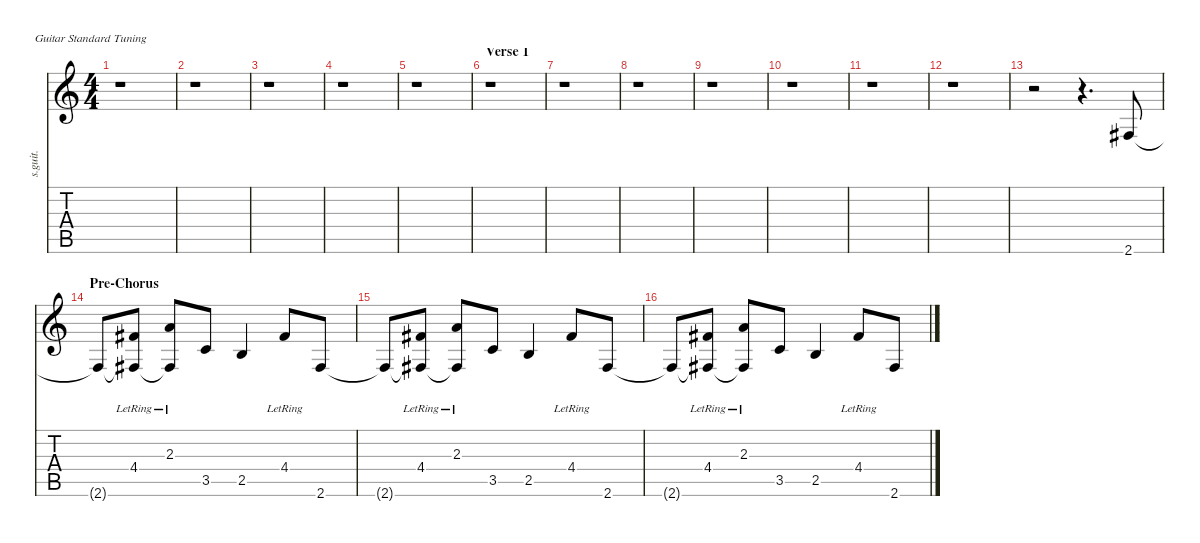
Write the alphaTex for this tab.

\defaultSystemsLayout 4
\hideDynamics
\bracketExtendMode nobrackets
\track ("Acoustic Guitar" "s.guit.") {instrument acousticguitarnylon}
\staff {score tabs}
\tuning (E4 B3 G3 D3 A2 E2)
\ts (4 4)
\tempo (124 hide)
\clef g2
\ks c
r.1{dy p} |
r.1 |
r.1 |
r.1 |
r.1 |
\section ("" "Verse 1")
r.1 |
r.1 |
r.1 |
r.1 |
r.1 |
r.1 |
r.1 |
r.2 r.4{d} 2.6{acc #}.8{lyrics (0 "") lyrics (1 "") lyrics (2 "") lyrics (3 "") lyrics (4 "")} |
\section ("" "Pre-Chorus")
2.6{t acc #}.8{lyrics (0 "") lyrics (1 "") lyrics (2 "") lyrics (3 "") lyrics (4 "")} (4.4{lr acc #} 2.6{lr t acc #}).8{lyrics (0 "") lyrics (1 "") lyrics (2 "") lyrics (3 "") lyrics (4 "")} (2.3{lr} 2.6{lr t acc #}).8{lyrics (0 "") lyrics (1 "") lyrics (2 "") lyrics (3 "") lyrics (4 "")} 3.5.8{lyrics (0 "") lyrics (1 "") lyrics (2 "") lyrics (3 "") lyrics (4 "")} 2.5.4{lyrics (0 "") lyrics (1 "") lyrics (2 "") lyrics (3 "") lyrics (4 "")} 4.4{lr acc #}.8{lyrics (0 "") lyrics (1 "") lyrics (2 "") lyrics (3 "") lyrics (4 "")} 2.6{acc #}.8{lyrics (0 "") lyrics (1 "") lyrics (2 "") lyrics (3 "") lyrics (4 "")} |
2.6{t acc #}.8{lyrics (0 "") lyrics (1 "") lyrics (2 "") lyrics (3 "") lyrics (4 "")} (4.4{lr acc #} 2.6{lr t acc #}).8{lyrics (0 "") lyrics (1 "") lyrics (2 "") lyrics (3 "") lyrics (4 "")} (2.3{lr} 2.6{lr t acc #}).8{lyrics (0 "") lyrics (1 "") lyrics (2 "") lyrics (3 "") lyrics (4 "")} 3.5.8{lyrics (0 "") lyrics (1 "") lyrics (2 "") lyrics (3 "") lyrics (4 "")} 2.5.4{lyrics (0 "") lyrics (1 "") lyrics (2 "") lyrics (3 "") lyrics (4 "")} 4.4{lr acc #}.8{lyrics (0 "") lyrics (1 "") lyrics (2 "") lyrics (3 "") lyrics (4 "")} 2.6{acc #}.8{lyrics (0 "") lyrics (1 "") lyrics (2 "") lyrics (3 "") lyrics (4 "")} |
2.6{t acc #}.8{lyrics (0 "") lyrics (1 "") lyrics (2 "") lyrics (3 "") lyrics (4 "")} (4.4{lr acc #} 2.6{lr t acc #}).8{lyrics (0 "") lyrics (1 "") lyrics (2 "") lyrics (3 "") lyrics (4 "")} (2.3{lr} 2.6{lr t acc #}).8{lyrics (0 "") lyrics (1 "") lyrics (2 "") lyrics (3 "") lyrics (4 "")} 3.5.8{lyrics (0 "") lyrics (1 "") lyrics (2 "") lyrics (3 "") lyrics (4 "")} 2.5.4{lyrics (0 "") lyrics (1 "") lyrics (2 "") lyrics (3 "") lyrics (4 "")} 4.4{lr acc #}.8{lyrics (0 "") lyrics (1 "") lyrics (2 "") lyrics (3 "") lyrics (4 "")} 2.6{acc #}.8{lyrics (0 "") lyrics (1 "") lyrics (2 "") lyrics (3 "") lyrics (4 "")}
